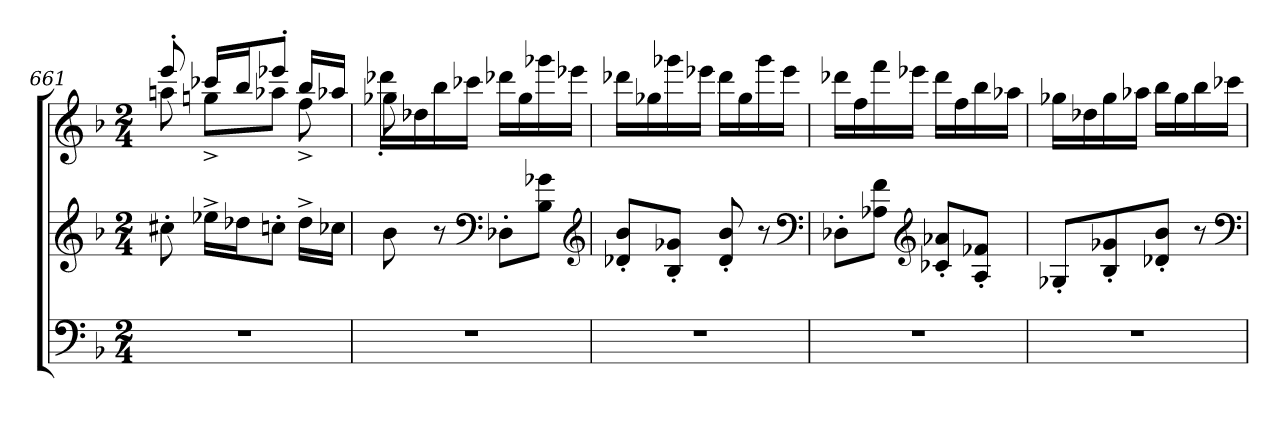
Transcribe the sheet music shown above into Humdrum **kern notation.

**kern	**kern	**kern
*part3	*part2	*part1
*staff3	*staff2	*staff1
*clefF4	*clefG2	*clefG2
*k[b-]	*k[b-]	*k[b-]
*M2/4	*M2/4	*M2/4
=661	=661	=661
*	*	*^
2r	8cc#X'>	8eee'>	8aan
.	16ee-X^>LL	16ccc-XLL	8ggn^>L
.	16dd-XJ	16bb-J	.
.	8ccn'>J	8eee-X'>J	8aa-XJ
.	16dd-^>LL	16bb-LL	8ff^>
.	16cc-XJJ	16aa-XJJ	.
=662	=662	=662	=662
2r	8b-	8gg-X\	16ddd-'>LL
.	.	.	16dd-
.	8r	8ryy	16bb-
.	.	.	16ccc-XJJ
*	*clefF4	*	*
.	8D-X'>L	16ddd-XLL	4ryy
.	.	16gg-	.
.	8g-X 8B-J	16ggg-	.
.	.	16eee-XJJ	.
*	*	*v	*v
*	*clefG2	*
=663	=663	=663
2r	8b-'> 8d-X'>L	16ddd-XLL
.	.	16gg-X
.	8g-X'> 8B-'>J	16ggg-
.	.	16eee-XJJ
.	8b-'> 8d-'>	16ddd-LL
.	.	16gg-
.	8r	16ggg-
.	.	16eee-JJ
*	*clefF4	*
=664	=664	=664
2r	8D-X'>L	16ddd-XLL
.	.	16ff
.	8f 8A-XJ	16fff
.	.	16eee-XJJ
*	*clefG2	*
.	8a-'> 8c-X'>L	16ddd-LL
.	.	16ff
.	8f-X'> 8A-'>J	16bb-
.	.	16aa-XJJ
=665	=665	=665
2r	8G-X'>L	16gg-XLL
.	.	16dd-X
.	8g-'> 8B-'>	16gg-
.	.	16aa-XJJ
.	8b-'> 8d-X'>J	16bb-LL
.	.	16gg-
.	8r	16bb-
.	.	16ccc-XJJ
*	*clefF4	*
=	=	=
*-	*-	*-
